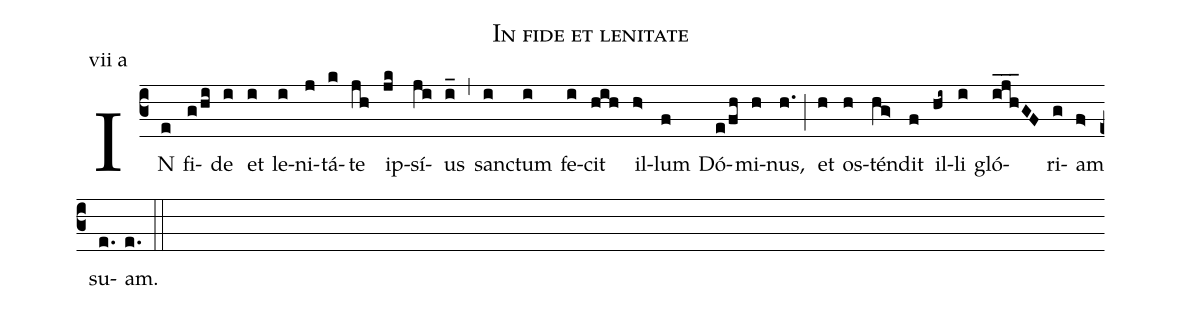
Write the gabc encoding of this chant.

name: In fide et lenitate;
annotation: vii a;
mode: 7;
%%
(c3)
IN(e) fi(g/hi)de(i) et(i) le(i)ni(j)tá(k)te(jh) ip(jk)sí(ji)us(i_) (,)
sanc(i)tum(i) fe(i)cit(hih) il(h>)lum(f) Dó(e/fh)mi(h)nus,(h.) (;)
et(h) os(h)tén(hg>)dit(f) il(hi~)li(i) gló(i_j_h_GF)ri(g)am(f>) su(e.)am.(e.) (::)
